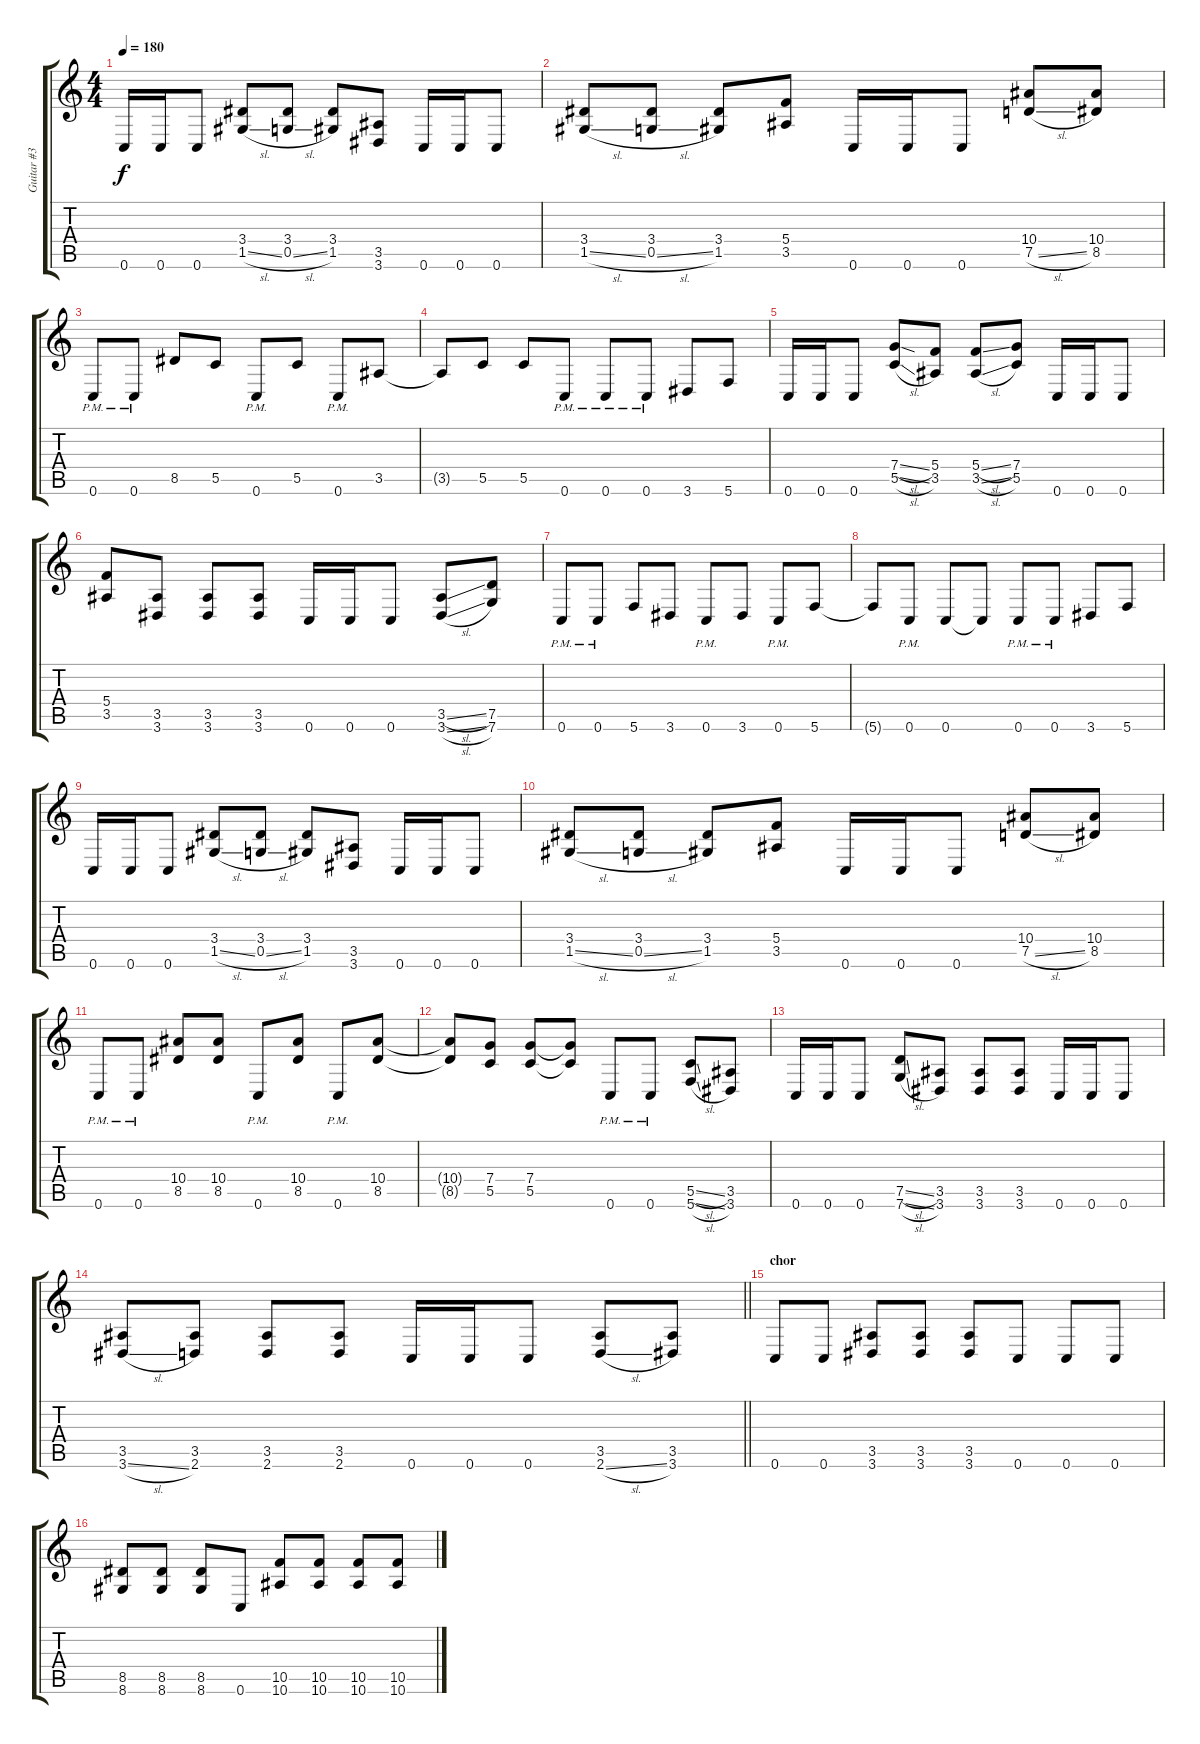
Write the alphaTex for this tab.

\track ("Guitar #3" "Guitar #3") {instrument distortionguitar}
\staff {score tabs}
\tuning (D4 A3 F3 C3 G2 C2) {hide}
\ts (4 4)
\tempo 180
\clef g2
\ks c
0.6.16{dy f} 0.6.16 0.6.8 (3.4 1.5{sl}).8 (3.4 0.5{sl}).8 (3.4 1.5).8 (3.5 3.6).8 0.6.16 0.6.16 0.6.8 |
(3.4 1.5{sl}).8 (3.4 0.5{sl}).8 (3.4 1.5).8 (5.4 3.5).8 0.6.16 0.6.16 0.6.8 (10.4 7.5{sl}).8 (10.4 8.5).8 |
0.6{pm}.8 0.6{pm}.8 8.5.8 5.5.8 0.6{pm}.8 5.5.8 0.6{pm}.8 3.5.8 |
3.5{t}.8 5.5.8 5.5.8 0.6{pm}.8 0.6{pm}.8 0.6{pm}.8 3.6.8 5.6.8 |
0.6.16 0.6.16 0.6.8 (7.4{sl} 5.5{sl}).8 (5.4 3.5).8 (5.4{sl} 3.5{sl}).8 (7.4 5.5).8 0.6.16 0.6.16 0.6.8 |
(5.4 3.5).8 (3.5 3.6).8 (3.5 3.6).8 (3.5 3.6).8 0.6.16 0.6.16 0.6.8 (3.5{sl} 3.6{sl}).8 (7.5 7.6).8 |
0.6{pm}.8 0.6{pm}.8 5.6.8 3.6.8 0.6{pm}.8 3.6.8 0.6{pm}.8 5.6.8 |
5.6{t}.8 0.6{pm}.8 0.6.8 0.6{t}.8 0.6{pm}.8 0.6{pm}.8 3.6.8 5.6.8 |
0.6.16 0.6.16 0.6.8 (3.4 1.5{sl}).8 (3.4 0.5{sl}).8 (3.4 1.5).8 (3.5 3.6).8 0.6.16 0.6.16 0.6.8 |
(3.4 1.5{sl}).8 (3.4 0.5{sl}).8 (3.4 1.5).8 (5.4 3.5).8 0.6.16 0.6.16 0.6.8 (10.4 7.5{sl}).8 (10.4 8.5).8 |
0.6{pm}.8 0.6{pm}.8 (10.4 8.5).8 (10.4 8.5).8 0.6{pm}.8 (10.4 8.5).8 0.6{pm}.8 (10.4 8.5).8 |
(10.4{t} 8.5{t}).8 (7.4 5.5).8 (7.4 5.5).8 (7.4{t} 5.5{t}).8 0.6{pm}.8 0.6{pm}.8 (5.5{sl} 5.6{sl}).8 (3.5 3.6).8 |
0.6.16 0.6.16 0.6.8 (7.5{sl} 7.6{sl}).8 (3.5 3.6).8 (3.5 3.6).8 (3.5 3.6).8 0.6.16 0.6.16 0.6.8 |
\barLineRight lightlight
(3.5 3.6{sl}).8 (3.5 2.6).8 (3.5 2.6).8 (3.5 2.6).8 0.6.16 0.6.16 0.6.8 (3.5 2.6{sl}).8 (3.5 3.6).8 |
\section ("" "chor")
0.6.8 0.6.8 (3.5 3.6).8 (3.5 3.6).8 (3.5 3.6).8 0.6.8 0.6.8 0.6.8 |
(8.5 8.6).8 (8.5 8.6).8 (8.5 8.6).8 0.6.8 (10.5 10.6).8 (10.5 10.6).8 (10.5 10.6).8 (10.5 10.6).8
